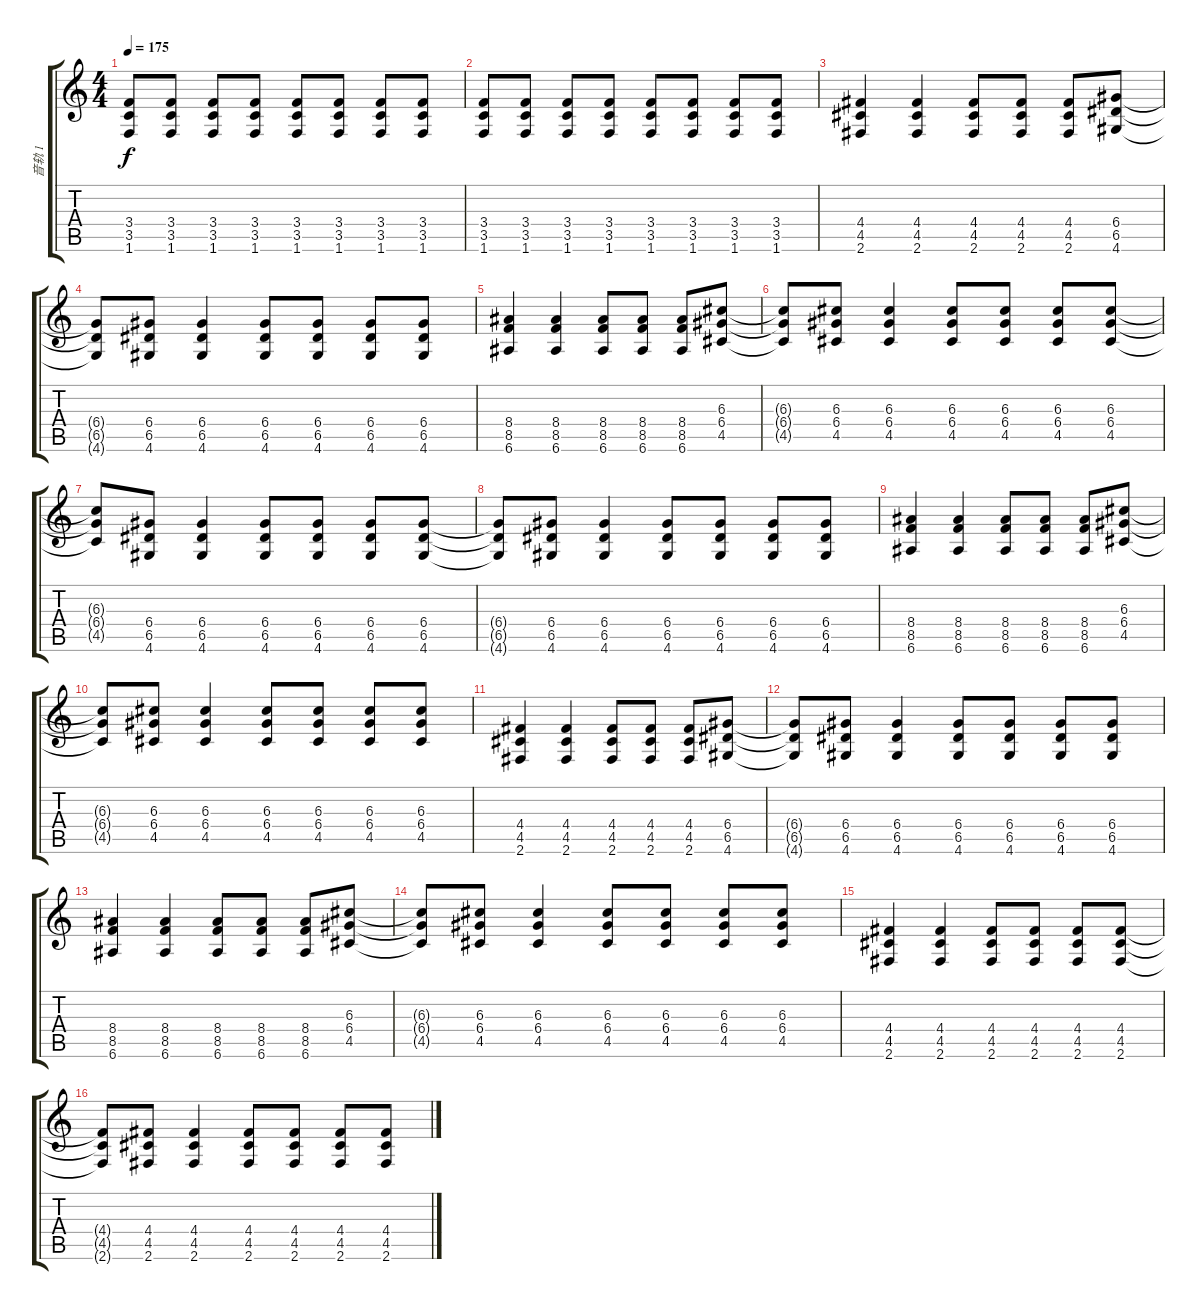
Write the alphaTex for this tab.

\track ("音轨 1" "音轨 1") {instrument distortionguitar}
\staff {score tabs}
\tuning (E4 B3 G3 D3 A2 E2) {hide}
\ts (4 4)
\tempo 175
\clef g2
\ks c
(3.4 3.5 1.6).8{dy f} (3.4 3.5 1.6).8 (3.4 3.5 1.6).8 (3.4 3.5 1.6).8 (3.4 3.5 1.6).8 (3.4 3.5 1.6).8 (3.4 3.5 1.6).8 (3.4 3.5 1.6).8 |
(3.4 3.5 1.6).8 (3.4 3.5 1.6).8 (3.4 3.5 1.6).8 (3.4 3.5 1.6).8 (3.4 3.5 1.6).8 (3.4 3.5 1.6).8 (3.4 3.5 1.6).8 (3.4 3.5 1.6).8 |
(4.4 4.5 2.6).4 (4.4 4.5 2.6).4 (4.4 4.5 2.6).8 (4.4 4.5 2.6).8 (4.4 4.5 2.6).8 (6.4 6.5 4.6).8 |
(6.4{t} 6.5{t} 4.6{t}).8 (6.4 6.5 4.6).8 (6.4 6.5 4.6).4 (6.4 6.5 4.6).8 (6.4 6.5 4.6).8 (6.4 6.5 4.6).8 (6.4 6.5 4.6).8 |
(8.4 8.5 6.6).4 (8.4 8.5 6.6).4 (8.4 8.5 6.6).8 (8.4 8.5 6.6).8 (8.4 8.5 6.6).8 (6.3 6.4 4.5).8 |
(6.3{t} 6.4{t} 4.5{t}).8 (6.3 6.4 4.5).8 (6.3 6.4 4.5).4 (6.3 6.4 4.5).8 (6.3 6.4 4.5).8 (6.3 6.4 4.5).8 (6.3 6.4 4.5).8 |
(6.3{t} 6.4{t} 4.5{t}).8 (6.4 6.5 4.6).8 (6.4 6.5 4.6).4 (6.4 6.5 4.6).8 (6.4 6.5 4.6).8 (6.4 6.5 4.6).8 (6.4 6.5 4.6).8 |
(6.4{t} 6.5{t} 4.6{t}).8 (6.4 6.5 4.6).8 (6.4 6.5 4.6).4 (6.4 6.5 4.6).8 (6.4 6.5 4.6).8 (6.4 6.5 4.6).8 (6.4 6.5 4.6).8 |
(8.4 8.5 6.6).4 (8.4 8.5 6.6).4 (8.4 8.5 6.6).8 (8.4 8.5 6.6).8 (8.4 8.5 6.6).8 (6.3 6.4 4.5).8 |
(6.3{t} 6.4{t} 4.5{t}).8 (6.3 6.4 4.5).8 (6.3 6.4 4.5).4 (6.3 6.4 4.5).8 (6.3 6.4 4.5).8 (6.3 6.4 4.5).8 (6.3 6.4 4.5).8 |
(4.4 4.5 2.6).4 (4.4 4.5 2.6).4 (4.4 4.5 2.6).8 (4.4 4.5 2.6).8 (4.4 4.5 2.6).8 (6.4 6.5 4.6).8 |
(6.4{t} 6.5{t} 4.6{t}).8 (6.4 6.5 4.6).8 (6.4 6.5 4.6).4 (6.4 6.5 4.6).8 (6.4 6.5 4.6).8 (6.4 6.5 4.6).8 (6.4 6.5 4.6).8 |
(8.4 8.5 6.6).4 (8.4 8.5 6.6).4 (8.4 8.5 6.6).8 (8.4 8.5 6.6).8 (8.4 8.5 6.6).8 (6.3 6.4 4.5).8 |
(6.3{t} 6.4{t} 4.5{t}).8 (6.3 6.4 4.5).8 (6.3 6.4 4.5).4 (6.3 6.4 4.5).8 (6.3 6.4 4.5).8 (6.3 6.4 4.5).8 (6.3 6.4 4.5).8 |
(4.4 4.5 2.6).4 (4.4 4.5 2.6).4 (4.4 4.5 2.6).8 (4.4 4.5 2.6).8 (4.4 4.5 2.6).8 (4.4 4.5 2.6).8 |
(4.4{t} 4.5{t} 2.6{t}).8 (4.4 4.5 2.6).8 (4.4 4.5 2.6).4 (4.4 4.5 2.6).8 (4.4 4.5 2.6).8 (4.4 4.5 2.6).8 (4.4 4.5 2.6).8
